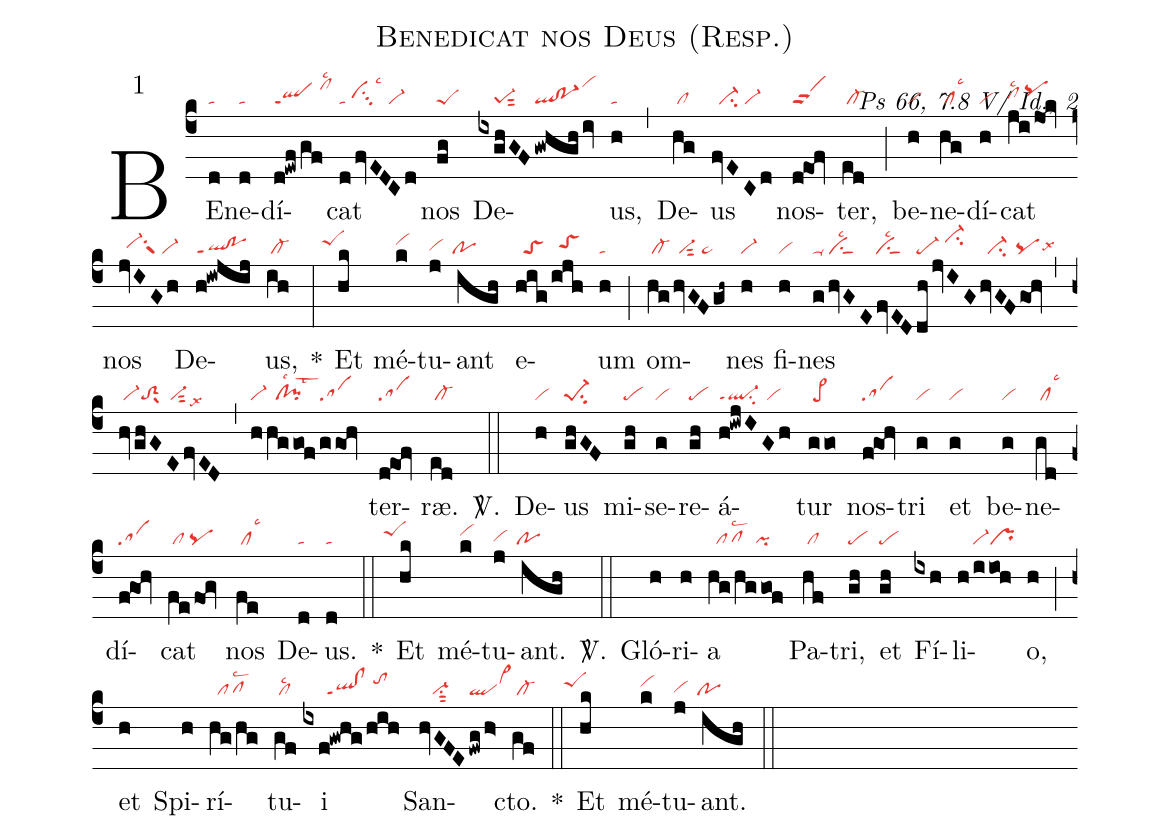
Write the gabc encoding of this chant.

name:Benedicat nos Deus (Resp.);
mode:1;
commentary:Ps 66, 7.8 V/ Id., 2;
nabc-lines:1;
%%
(c4)
BE(d|ta)ne(d|ta)dí(d!ewf/gf|qlppt1/clhklsc2)cat(d/fvEDCd|ta/vihhsu3lsc3/vi-)
nos(fg|peS) De(ixghGF|////pe-1sut2|/gwhgh/iv|ql!po-1vihl)us,(h|ta) (,)
De(hg|/cl)us(fvECd|//ci-/vi-) nos(d!eof|vippt2)ter,(ed|/cl-) (;)
be(h|vi)ne(hg|/cllsc3)dí(h|vi)cat(jijok|clhhlsc2/pqhi) nos(jvIGh|//vi-hhsu1suw1/vi-)
De(h!iwjij|ql!poppt1)us,(ih|/cl-) *(:)

Et(hk|````peShi) mé(k|vihi)tu(j|vihg)ant(igh|`po)
e(hig|//toS|/ijh|//toShh)um(h|ta) (;)
om(hg/hvGFgh~|/cl-//vi-sut2/pe~)nes(h|vi-)
fi(h|vi)nes(g/hvGE|ta-/ciSlsc2|fvED|ciSlsc2|dh/jvIG|pe-/ci-hj|hvGFgoh|//ci-//pqlsx6) (,)
(hvghGEfvED|/vi-toS2sux1//vi-sut2lsx9) (,) (hhggof/ggoh|vi-//cl!pilsc1lst3sa)
ter(d!eof|sa)ræ.(ed|/cl-) <sp>V/</sp>.(::)

De(h|vi)us(ghGF|pe-1su2)
mi(gh|pe)se(g|vi)re(gh|pe)á(h!iwjIGh|ql-ppt1su2/vi)tur(ggo>|/pe>) nos(f!goh|sa)tri(g|vi)
et(g|vi) be(g|vi)ne(gd|/cllsc3)dí(f!goh|sa)cat(fefog|/cl/pq)
nos(fe|/cllsc3) De(d|ta)us.(d|ta) *(::)

Et(hk|````peShi) mé(k|vihi)tu(j|vihg)ant.(igh|`po) <sp>V/</sp>.(::)

Gló(h)ri(h)a(hg/hggof|//pflsc2/pi)
Pa(hf|/cl)tri,(gh|pe) et(gh|pe) Fí(ixh)li(h/iioh|////vi-pr)o,(h) (;)
et(h) Spi(h)rí(hg/hg|//pflsc2)tu(gf|/cllsc2)i(ixf!gwhg/hih|//////ql!clppt1/tohj)
San(hvGFE|///vi-su1sut2|fwg/h>|qlvi>hj)cto.(gf|/cl-) *(::)

Et(hk|````peShi) mé(k|vihi)tu(j|vihg)ant.(igh|`po) (::)
